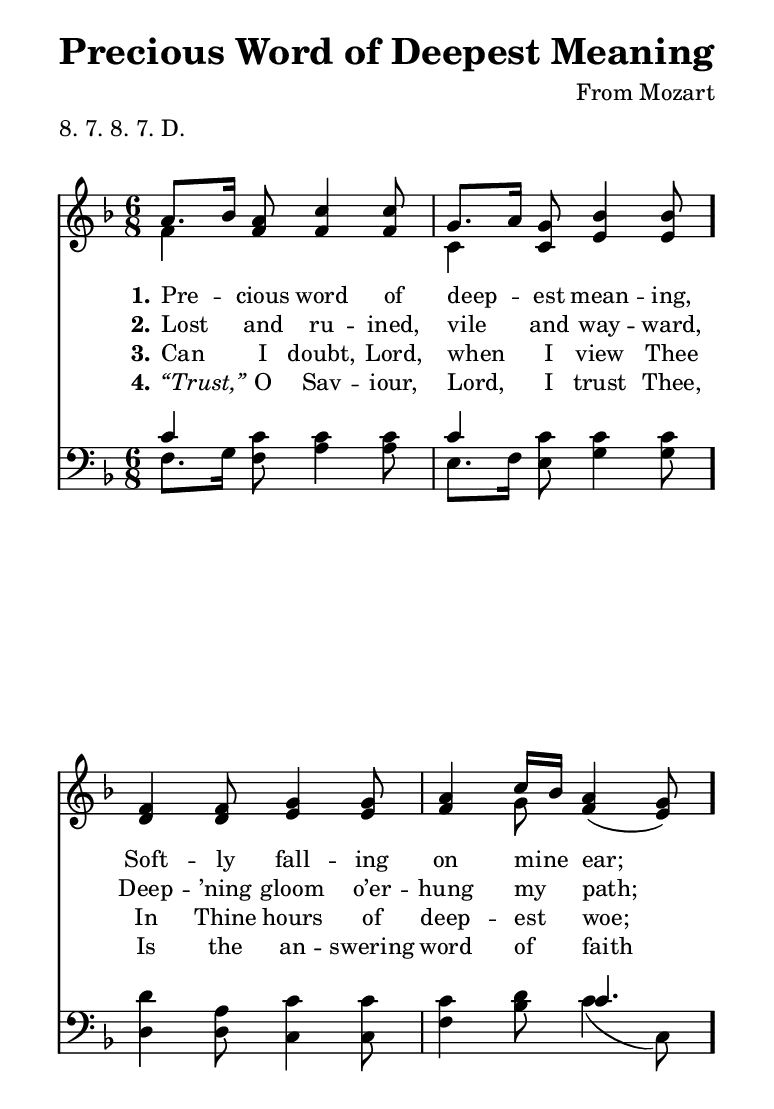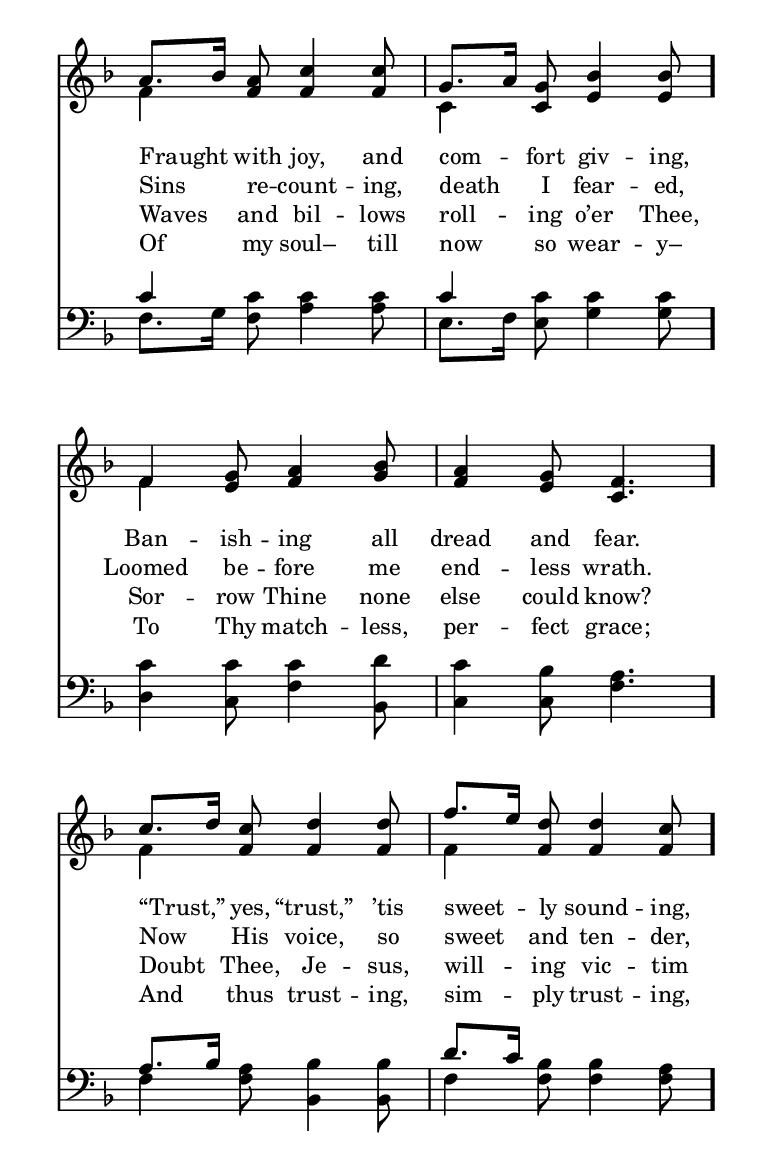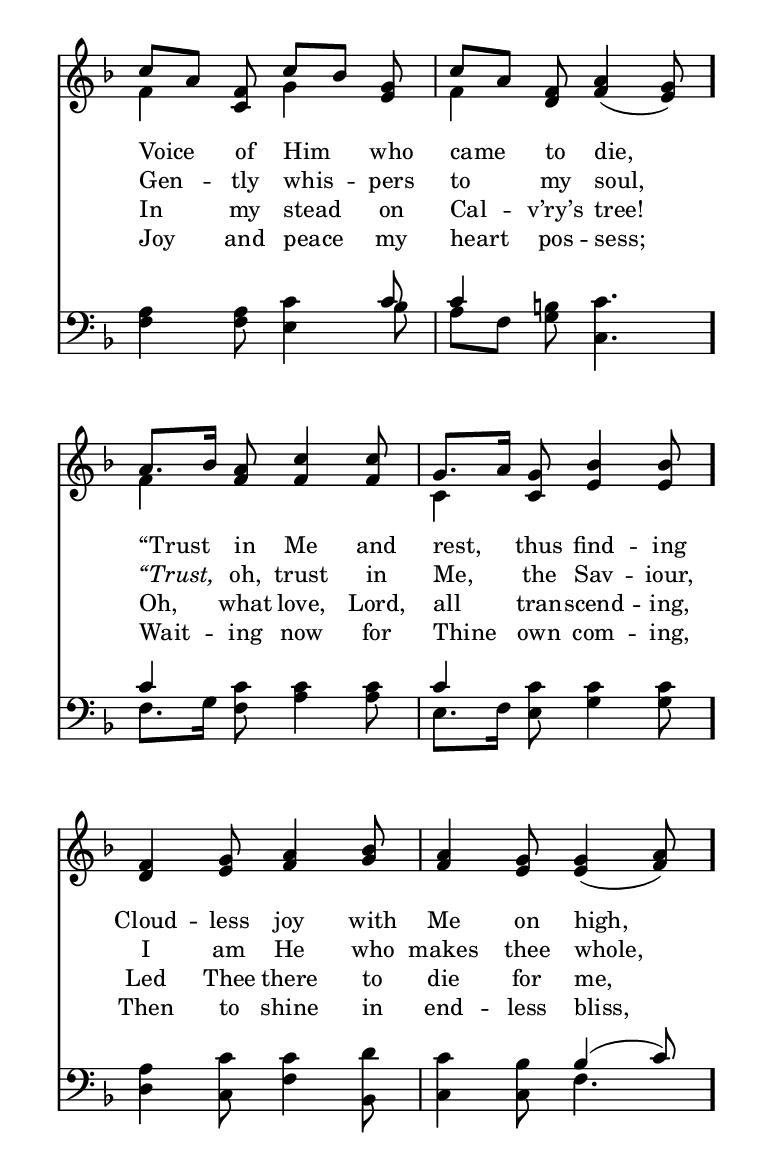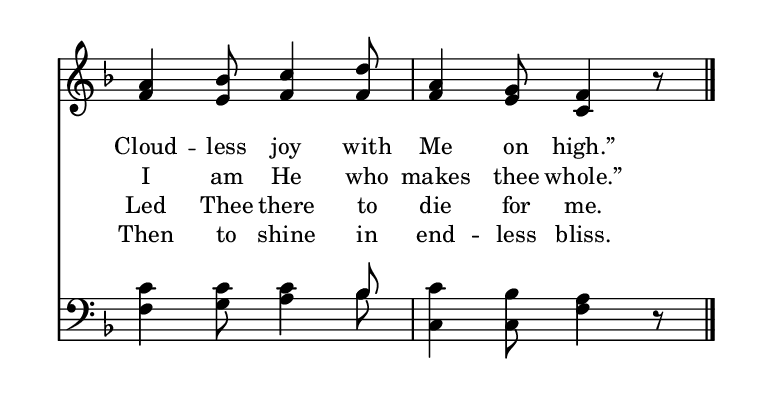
\include "common/global.ily"
\paper {
  \include "common/paper.ily"
  ragged-last-bottom = ##t
  page-count = #(cond (is-eogsized 2) (#t #f))
  system-count = #(cond (is-eogsized 6) (#t #f))
}

\header{
  hymnnumber = "260"
  title = "Precious Word of Deepest Meaning"
  tunename = ""
  meter = "8. 7. 8. 7. D."
  poet = ""
  composer = "From Mozart"
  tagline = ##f
}

global = {
  \include "common/overrides.ily"
  \override Staff.TimeSignature.style = #'numbered
  \time 6/8
  \override Score.MetronomeMark.transparent = ##t % hide all fermata changes too
  \tempo 4=80
  \key f \major
  \autoBeamOff
}

notesSoprano = {
\global
\relative c'' {

  a8.[ bes16] a8 c4 c8 | g8.[ a16] g8 bes4 bes8 |
  f4 f8 g4 g8 | a4 c16[ bes] a4( g8) |
  a8.[ bes16] a8 c4 c8 | g8.[ a16] g8 bes4 bes8 |
  f4 g8 a4 bes8 | a4 g8 f4.

  c'8.[ d16] c8 d4 d8 | f8.[ e16] d8 d4 c8 |
  c8[ a] f c'[ bes] g | c[ a] f a4( g8) |
  a8.[ bes16] a8 c4 c8 | g8.[ a16] g8 bes4 bes8 |
  f4 g8 a4 bes8 | a4 g8 g4( a8) |
  a4 bes8 c4 d8 | a4 g8 f4 r8 |

  \bar "|."

}
}

notesAlto = {
\global
\relative e' {

  f4 f8 f4 f8 | c4 c8 e4 e8 |
  d4 d8 e4 e8 | f4 g8 f4( e8) |
  f4 f8 f4 f8 | c4 c8 e4 e8 |
  f4 e8 f4 g8 | f4 e8 c4. |

  f4 f8 f4 f8 | f4 f8 f4 f8 |
  f4 c8 g'4 e8 | f4 d8 f4( e8) |
  f4 f8 f4 f8 | c4 c8 e4 e8 |
  d4 e8 f4 g8 | f4 e8 e4( f8) |
  f4 e8 f4 f8 | f4 e8 c4 r8 |

}
}

notesTenor = {
\global
\relative a {

  c4 c8 c4 c8 | c4 c8 c4 c8 |
  d4 a8 c4 c8 | c4 d8 c4. |
  c4 c8 c4 c8 | c4 c8 c4 c8 |
  c4 c8 c4 d8 | c4 bes8 a4. |
  a8.[ bes16] a8 bes4 bes8 | d8.[ c16] bes8 bes4 a8 |
  a4 a8 c4 c8 | c4 b8 c4. |
  c4 c8 c4 c8 | c4 c8 c4 c8 |
  a4 c8 c4 d8 | c4 bes8 bes4( c8) |
  c4 c8 c4 bes8 | c4 bes8 a4 r8 |

}
}

notesBass = {
\global
\relative f {

  f8.[ g16] f8 a4 a8 | e8.[ f16] e8 g4 g8 |
  d4 d8 c4 c8 | f4 bes8 c4( c,8) |
  f8.[ g16] f8 a4 a8 | e8.[ f16] e8 g4 g8 |
  d4 c8 f4 bes,8 | c4 c8 f4. |
  f4 f8 bes,4 bes8 | f'4 f8 f4 f8 |
  f4 f8 e4 bes'8 | a8[ f] g c,4. |
  f8.[ g16] f8 a4 a8 | e8.[ f16] e8 g4 g8 |
  d4 c8 f4 bes,8 | c4 c8 f4. |
  f4 g8 a4 bes8 | c,4 c8 f4 r8 |

}
}

wordsA = \lyricmode {
\set stanza = "1."

Pre -- cious word of deep -- est mean -- ing, \bar "."
Soft -- ly fall -- ing on mine ear; \bar "."
Fraught with joy, and com -- fort giv -- ing, \bar "."
Ban -- ish -- ing all dread and fear. \bar "."
“Trust,” yes, “trust,” ’tis sweet -- ly sound -- ing, \bar "."
Voice of Him who came to die, \bar "."
“Trust in Me and rest, thus find -- ing \bar "."
Cloud -- less joy with Me on high, \bar "."
Cloud -- less joy with Me on high.” \bar "."

}

wordsB = \lyricmode {
\set stanza = "2."

Lost and ru -- ined, vile and way -- ward,
Deep -- ’ning gloom o’er -- hung my path;
Sins re -- count -- ing, death I fear -- ed,
Loomed be -- fore me end -- less wrath.
Now His voice, so sweet and ten -- der,
Gen -- tly whis -- pers to my soul,
\italicsOn “Trust, \italicsOff oh, trust in Me, the Sav -- iour,
I am He who makes thee whole,
I am He who makes thee whole.”

}

wordsC = \lyricmode {
\set stanza = "3."

Can I doubt, Lord, when I view Thee
In Thine hours of deep -- est woe;
Waves and bil -- lows roll -- ing o’er Thee,
Sor -- row Thine none else could know?
Doubt Thee, Je -- sus, will -- ing vic -- tim
In my stead on Cal -- v’ry’s tree!
Oh, what love, Lord, all tran -- scend -- ing,
Led Thee there to die for me,
Led Thee there to die for me.

}

wordsD = \lyricmode {
\set stanza = "4."

\italicsOn “Trust,” \italicsOff O Sav -- iour, Lord, I trust Thee,
Is the an -- swering word of faith
Of my soul– till now so wear -- y–
To Thy match -- less, per -- fect grace;
And thus trust -- ing, sim -- ply trust -- ing,
Joy and peace my heart pos -- sess;
Wait -- ing now for Thine own com -- ing,
Then to shine in end -- less bliss,
Then to shine in end -- less bliss.

}

\score {
  \context ChoirStaff <<
    \context Staff = upper <<
      \set Staff.autoBeaming = ##f
      \set ChoirStaff.systemStartDelimiter = #'SystemStartBar
      \set ChoirStaff.printPartCombineTexts = ##f
      \partcombine #'(2 . 9) \notesSoprano \notesAlto
      \context NullVoice = sopranos { \voiceOne << \notesSoprano >> }
      \context Lyrics = one   \lyricsto sopranos \wordsA
      \context Lyrics = two   \lyricsto sopranos \wordsB
      \context Lyrics = three \lyricsto sopranos \wordsC
      \context Lyrics = four  \lyricsto sopranos \wordsD
    >>
    \context Staff = men <<
      \set Staff.autoBeaming = ##f
      \clef bass
      \set ChoirStaff.printPartCombineTexts = ##f
      \partcombine #'(2 . 9) \notesTenor \notesBass
    >>
  >>
  \layout {
    \include "common/layout.ily"
  }
  \midi{
    \include "common/midi.ily"
  }
}

\version "2.19.49"  % necessary for upgrading to future LilyPond versions.

% vi:set et ts=2 sw=2 ai nocindent syntax=lilypond:
